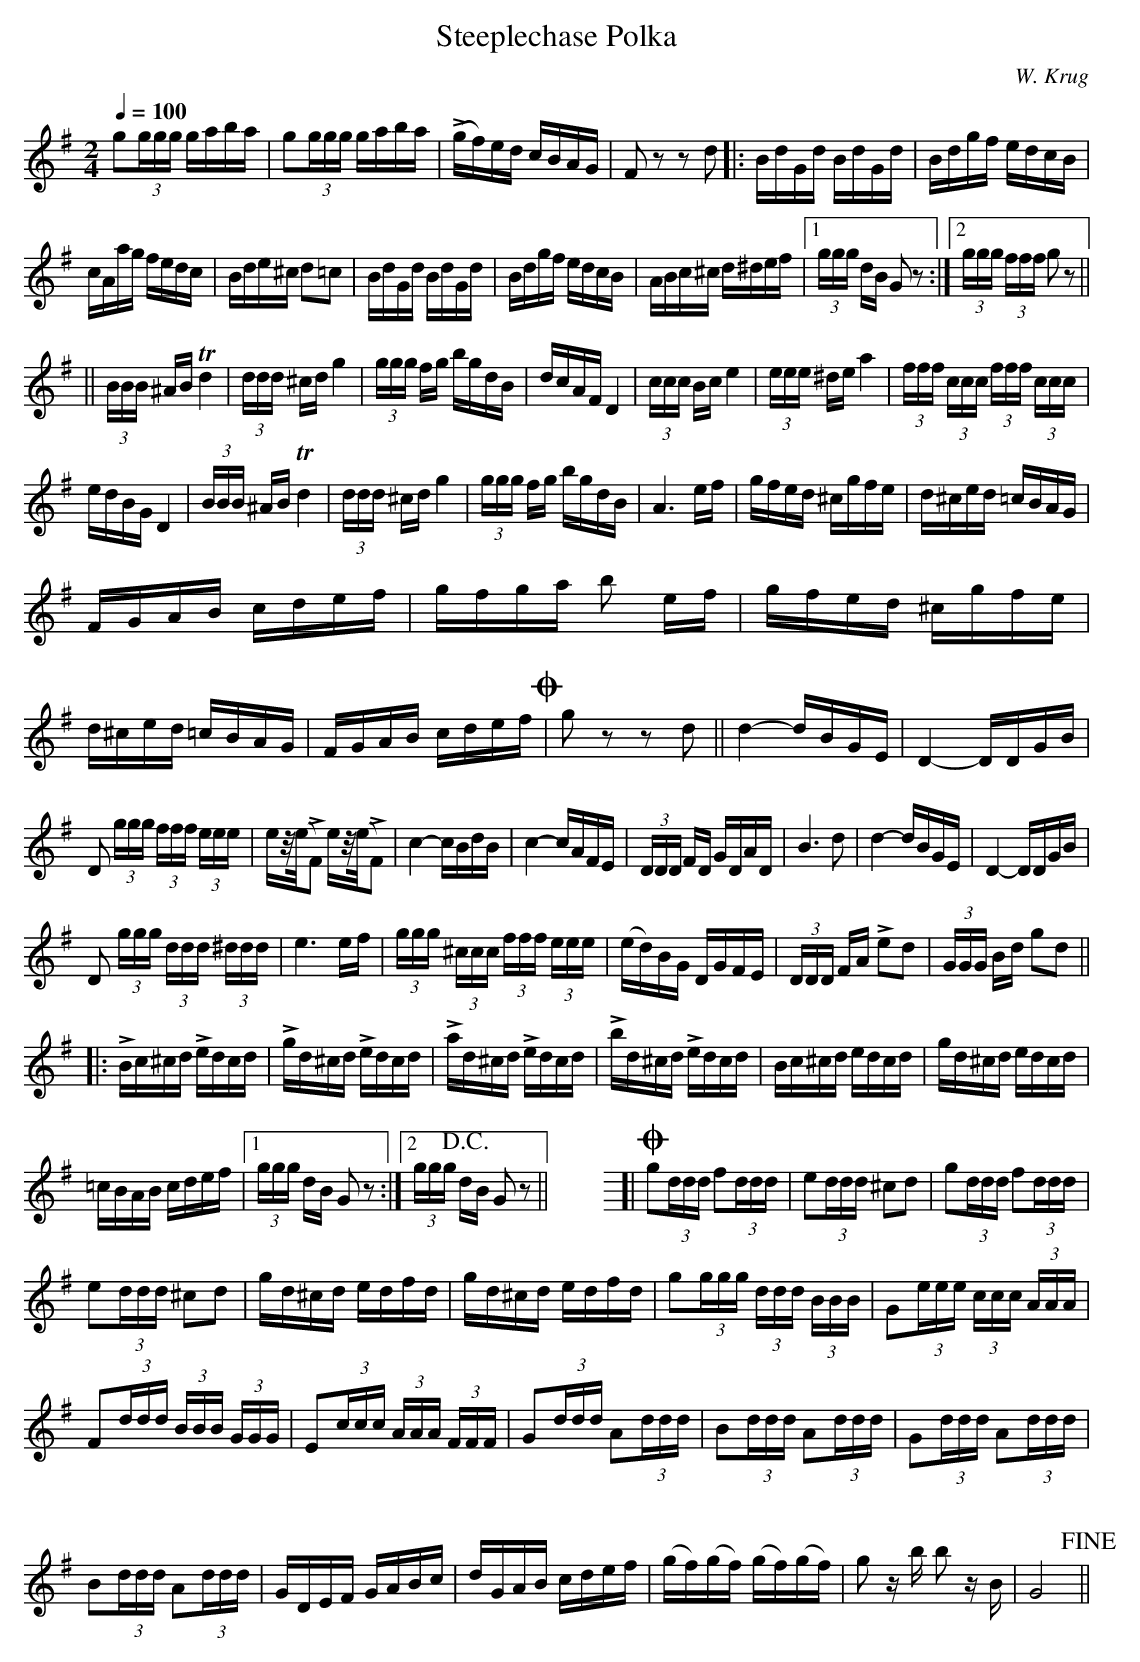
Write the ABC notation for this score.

X:1
T:Steeplechase Polka
C:W. Krug
M:2/4
L:1/16
Q:1/4=100
K:G
g2(3ggg gaba|g2(3ggg gaba|(Lgf)ed cBAG|F2 z2z2 d2|:!biga!BdGd BdGd|Bdgf edcB|
cAag fedc|Bde^c d2=c2|BdGd BdGd|Bdgf edcB|ABc^c d^def|[1 (3ggg dB G2z2:|[2 (3ggg (3fff g2z2||
||!bigb!(3BBB ^AB Td4|(3ddd ^cd g4|(3ggg fg bgdB|dcAF D4|(3ccc Bc e4|(3eee ^de a4|(3fff (3ccc (3fff (3ccc|
edBG D4|(3BBB ^AB Td4|(3ddd ^cd g4|(3ggg fg bgdB|A6 ef|gfed ^cgfe|d^ced =cBAG|
FGAB cdef|gfga b2 ef|gfed ^cgfe|d^ced =cBAG|FGAB cdefO|g2 z2z2 d2||!bigc!d4-dBGE|D4-DDGB|
D2 (3ggg (3fff (3eee|ez/(e/LF2) ez/(e/LF2)|c4-cBdB|c4-cAFE|(3DDD FD GDAD|B6 d2|d4-dBGE|D4-DDGB|
D2 (3ggg (3ddd (3^ddd|e6 ef|(3ggg (3^ccc (3fff (3eee|(ed)BG DGFE|(3DDD FA Le2d2|(3GGG Bd g2d2||
|:!bigd!LBc^cd Ledcd|Lgd^cd Ledcd|Lad^cd Ledcd|Lbd^cd Ledcd|Bc^cd edcd|gd^cd edcd|
=cBAB cdef|[1 (3ggg dB G2 z2:|[2 (3ggg !D.C.!dB G2 z2!alcoda!||\
[|Og2(3ddd f2(3ddd|e2(3ddd ^c2d2|g2(3ddd f2(3ddd|
e2(3ddd ^c2d2|gd^cd edfd|gd^cd edfd|g2(3ggg (3ddd (3BBB|G2(3eee (3ccc (3AAA|
F2(3ddd (3BBB (3GGG|E2(3ccc (3AAA (3FFF|G2(3ddd A2(3ddd|B2(3ddd A2(3ddd|G2(3ddd A2(3ddd|
B2(3ddd A2(3ddd|GDEF GABc|dGAB cdef|(gf)(gf) (gf)(gf)|g2 z b b2 z B|G8!fine!||
